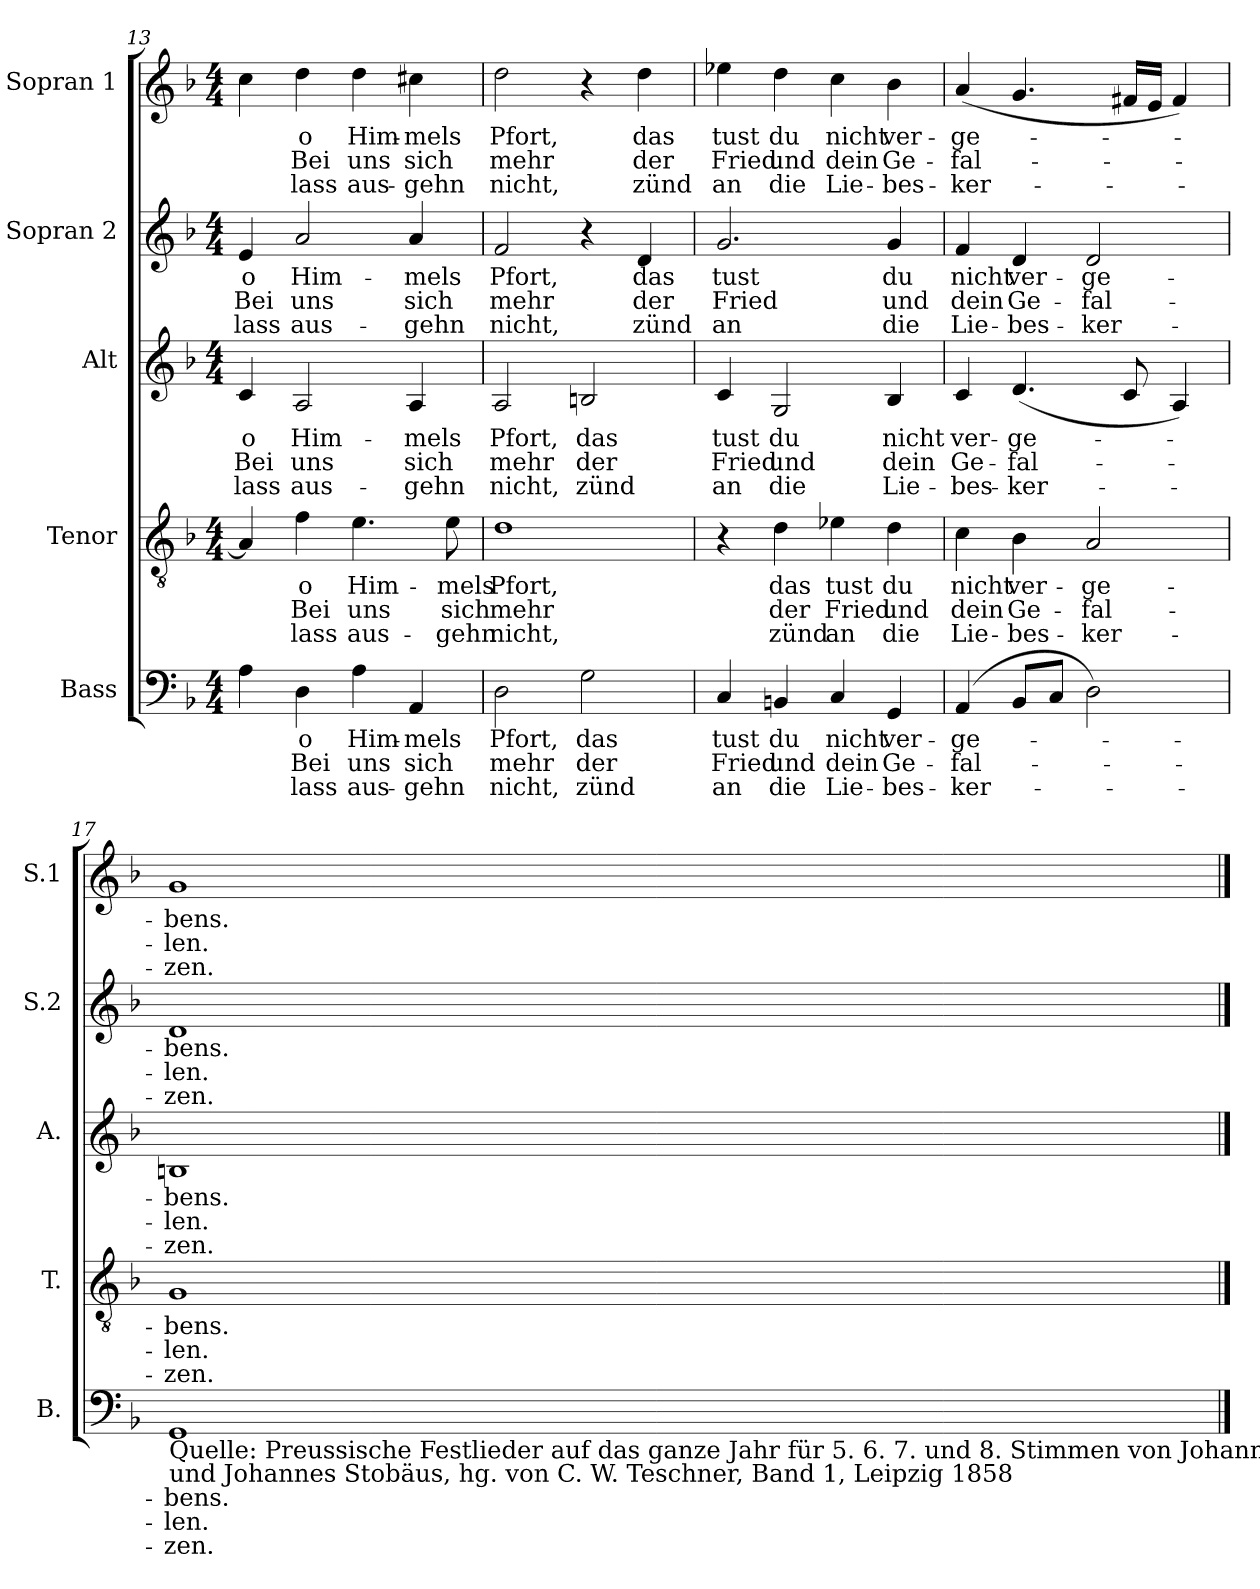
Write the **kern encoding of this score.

**kern	**text	**text	**text	**kern	**text	**text	**text	**kern	**text	**text	**text	**kern	**text	**text	**text	**kern	**text	**text	**text
*part5	*part5	*part5	*part5	*part4	*part4	*part4	*part4	*part3	*part3	*part3	*part3	*part2	*part2	*part2	*part2	*part1	*part1	*part1	*part1
*staff5	*staff5	*staff5	*staff5	*staff4	*staff4	*staff4	*staff4	*staff3	*staff3	*staff3	*staff3	*staff2	*staff2	*staff2	*staff2	*staff1	*staff1	*staff1	*staff1
*I"Bass	*	*	*	*I"Tenor	*	*	*	*I"Alt	*	*	*	*I"Sopran 2	*	*	*	*I"Sopran 1	*	*	*
*I'B.	*	*	*	*I'T.	*	*	*	*I'A.	*	*	*	*I'S.2	*	*	*	*I'S.1	*	*	*
!!LO:LB:g=z
*clefF4	*	*	*	*clefGv2	*	*	*	*clefG2	*	*	*	*clefG2	*	*	*	*clefG2	*	*	*
*k[b-]	*	*	*	*k[b-]	*	*	*	*k[b-]	*	*	*	*k[b-]	*	*	*	*k[b-]	*	*	*
*F:	*	*	*	*F:	*	*	*	*F:	*	*	*	*F:	*	*	*	*F:	*	*	*
*M4/4	*	*	*	*M4/4	*	*	*	*M4/4	*	*	*	*M4/4	*	*	*	*M4/4	*	*	*
=13	=13	=13	=13	=13	=13	=13	=13	=13	=13	=13	=13	=13	=13	=13	=13	=13	=13	=13	=13
!	!LO:LY:b	!LO:LY:b	!LO:LY:b	!	!LO:LY:b	!LO:LY:b	!LO:LY:b	!	!LO:LY:b	!LO:LY:b	!LO:LY:b	!	!LO:LY:b	!LO:LY:b	!LO:LY:b	!	!LO:LY:b	!LO:LY:b	!LO:LY:b
4A	_	_	_	4A]	_	_	_	4c	o	Bei	lass	4e	o	Bei	lass	4cc	_	_	_
!	!LO:LY:b	!LO:LY:b	!LO:LY:b	!	!LO:LY:b	!LO:LY:b	!LO:LY:b	!	!LO:LY:b	!LO:LY:b	!LO:LY:b	!	!LO:LY:b	!LO:LY:b	!LO:LY:b	!	!LO:LY:b	!LO:LY:b	!LO:LY:b
4D	o	Bei	lass	4f	o	Bei	lass	2A	Him-	-uns	aus-	2a	Him-	-uns	aus-	4dd	o	Bei	lass
!	!LO:LY:b	!LO:LY:b	!LO:LY:b	!	!LO:LY:b	!LO:LY:b	!LO:LY:b	!	!	!	!	!	!	!	!	!	!LO:LY:b	!LO:LY:b	!LO:LY:b
4A	Him-	-uns	aus-	4.e	Him-	-uns	aus-	.	.	.	.	.	.	.	.	4dd	Him-	-uns	aus-
!	!LO:LY:b	!LO:LY:b	!LO:LY:b	!	!	!	!	!	!LO:LY:b	!LO:LY:b	!LO:LY:b	!	!LO:LY:b	!LO:LY:b	!LO:LY:b	!	!LO:LY:b	!LO:LY:b	!LO:LY:b
4AA	-mels	sich	gehn	.	.	.	.	4A	-mels	sich	gehn	4a	-mels	sich	gehn	4cc#X	-mels	sich	gehn
!	!	!	!	!	!LO:LY:b	!LO:LY:b	!LO:LY:b	!	!	!	!	!	!	!	!	!	!	!	!
.	.	.	.	8e	-mels	sich	gehn	.	.	.	.	.	.	.	.	.	.	.	.
=14	=14	=14	=14	=14	=14	=14	=14	=14	=14	=14	=14	=14	=14	=14	=14	=14	=14	=14	=14
!	!LO:LY:b	!LO:LY:b	!LO:LY:b	!	!LO:LY:b	!LO:LY:b	!LO:LY:b	!	!LO:LY:b	!LO:LY:b	!LO:LY:b	!	!LO:LY:b	!LO:LY:b	!LO:LY:b	!	!LO:LY:b	!LO:LY:b	!LO:LY:b
2D	Pfort,	mehr	nicht,	1d	Pfort,	mehr	nicht,	2A	Pfort,	mehr	nicht,	2f	Pfort,	mehr	nicht,	2dd	Pfort,	mehr	nicht,
!	!LO:LY:b	!LO:LY:b	!LO:LY:b	!	!	!	!	!	!LO:LY:b	!LO:LY:b	!LO:LY:b	!	!	!	!	!	!	!	!
2G	das	der	zünd	.	.	.	.	2Bn	das	der	zünd	4r	.	.	.	4r	.	.	.
!	!	!	!	!	!	!	!	!	!	!	!	!	!LO:LY:b	!LO:LY:b	!LO:LY:b	!	!LO:LY:b	!LO:LY:b	!LO:LY:b
.	.	.	.	.	.	.	.	.	.	.	.	4d	das	der	zünd	4dd	das	der	zünd
=15	=15	=15	=15	=15	=15	=15	=15	=15	=15	=15	=15	=15	=15	=15	=15	=15	=15	=15	=15
!	!LO:LY:b	!LO:LY:b	!LO:LY:b	!	!	!	!	!	!LO:LY:b	!LO:LY:b	!LO:LY:b	!	!LO:LY:b	!LO:LY:b	!LO:LY:b	!	!LO:LY:b	!LO:LY:b	!LO:LY:b
4C	tust	Fried	an	4r	.	.	.	4c	tust	Fried	an	2.g	tust	Fried	an	4ee-X	tust	Fried	an
!	!LO:LY:b	!LO:LY:b	!LO:LY:b	!	!LO:LY:b	!LO:LY:b	!LO:LY:b	!	!LO:LY:b	!LO:LY:b	!LO:LY:b	!	!	!	!	!	!LO:LY:b	!LO:LY:b	!LO:LY:b
4BBn	du	und	die	4d	das	der	zünd	2G	du	und	die	.	.	.	.	4dd	du	und	die
!	!LO:LY:b	!LO:LY:b	!LO:LY:b	!	!LO:LY:b	!LO:LY:b	!LO:LY:b	!	!	!	!	!	!	!	!	!	!LO:LY:b	!LO:LY:b	!LO:LY:b
4C	nicht	dein	Lie-	4e-X	tust	Fried	an	.	.	.	.	.	.	.	.	4cc	nicht	dein	Lie-
!	!LO:LY:b	!LO:LY:b	!LO:LY:b	!	!LO:LY:b	!LO:LY:b	!LO:LY:b	!	!LO:LY:b	!LO:LY:b	!LO:LY:b	!	!LO:LY:b	!LO:LY:b	!LO:LY:b	!	!LO:LY:b	!LO:LY:b	!LO:LY:b
4GG	-ver-	-Ge-	-bes-	4d	du	und	die	4B-	nicht	dein	Lie-	4g	du	und	die	4b-	-ver-	-Ge-	-bes-
=16	=16	=16	=16	=16	=16	=16	=16	=16	=16	=16	=16	=16	=16	=16	=16	=16	=16	=16	=16
!	!LO:LY:b	!LO:LY:b	!LO:LY:b	!	!LO:LY:b	!LO:LY:b	!LO:LY:b	!	!LO:LY:b	!LO:LY:b	!LO:LY:b	!	!LO:LY:b	!LO:LY:b	!LO:LY:b	!	!LO:LY:b	!LO:LY:b	!LO:LY:b
(<4AA	-ge-	-fal-	-ker-	4c	nicht	dein	Lie-	4c	-ver-	-Ge-	-bes-	4f	nicht	dein	Lie-	(<4a	-ge-	-fal-	-ker-
!	!	!	!	!	!LO:LY:b	!LO:LY:b	!LO:LY:b	!	!LO:LY:b	!LO:LY:b	!LO:LY:b	!	!LO:LY:b	!LO:LY:b	!LO:LY:b	!	!	!	!
8BB-L	.	.	.	4B-	-ver-	-Ge-	-bes-	(<4.d	-ge-	-fal-	-ker-	4d	-ver-	-Ge-	-bes-	4.g	.	.	.
8CJ	.	.	.	.	.	.	.	.	.	.	.	.	.	.	.	.	.	.	.
!	!	!	!	!	!LO:LY:b	!LO:LY:b	!LO:LY:b	!	!	!	!	!	!LO:LY:b	!LO:LY:b	!LO:LY:b	!	!	!	!
2D)	.	.	.	2A	-ge-	-fal-	-ker-	.	.	.	.	2d	-ge-	-fal-	-ker-	.	.	.	.
.	.	.	.	.	.	.	.	8c	.	.	.	.	.	.	.	16f#XLL	.	.	.
.	.	.	.	.	.	.	.	.	.	.	.	.	.	.	.	16eJJ	.	.	.
.	.	.	.	.	.	.	.	4A)	.	.	.	.	.	.	.	4f#)	.	.	.
=17	=17	=17	=17	=17	=17	=17	=17	=17	=17	=17	=17	=17	=17	=17	=17	=17	=17	=17	=17
!LO:TX:b:t=Quelle&colon; Preussische Festlieder auf das ganze Jahr für 5. 6. 7. und 8. Stimmen von Johannes Eccard\nund Johannes Stobäus, hg. von C. W. Teschner, Band 1, Leipzig 1858	!	!	!	!	!	!	!	!	!	!	!	!	!	!	!	!	!	!	!
!	!LO:LY:b	!LO:LY:b	!LO:LY:b	!	!LO:LY:b	!LO:LY:b	!LO:LY:b	!	!LO:LY:b	!LO:LY:b	!LO:LY:b	!	!LO:LY:b	!LO:LY:b	!LO:LY:b	!	!LO:LY:b	!LO:LY:b	!LO:LY:b
1GG	-bens.	len.	zen.	1G	-bens.	len.	zen.	1Bn	-bens.	len.	zen.	1d	-bens.	len.	zen.	1g	-bens.	len.	zen.
==	==	==	==	==	==	==	==	==	==	==	==	==	==	==	==	==	==	==	==
*-	*-	*-	*-	*-	*-	*-	*-	*-	*-	*-	*-	*-	*-	*-	*-	*-	*-	*-	*-
